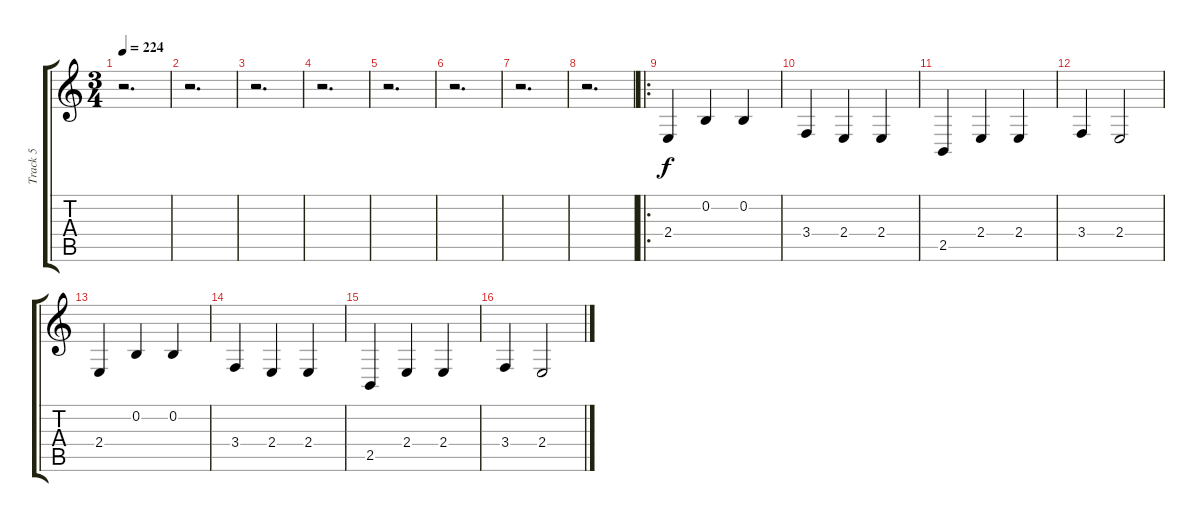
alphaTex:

\track ("Track 5" "Track 5") {instrument frenchhorn}
\staff {score tabs}
\tuning (E4 B3 G3 D3 A2 E2) {hide}
\ts (3 4)
\tempo 224
\clef g2
\ks c
r.2{d dy f instrument frenchhorn} |
r.2{d} |
r.2{d} |
r.2{d} |
r.2{d} |
r.2{d} |
r.2{d} |
r.2{d} |
\ro
2.4.4 0.2.4 0.2.4 |
3.4.4 2.4.4 2.4.4 |
2.5.4 2.4.4 2.4.4 |
3.4.4 2.4.2 |
2.4.4 0.2.4 0.2.4 |
3.4.4 2.4.4 2.4.4 |
2.5.4 2.4.4 2.4.4 |
3.4.4 2.4.2
